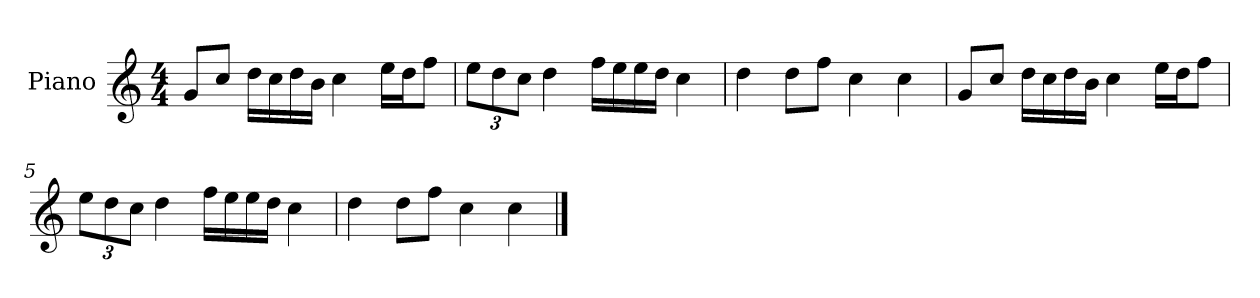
**kern
*part1
*staff1
*I"Piano
*I'P-no
*clefG2
*k[]
*M4/4
*MM90
=1
8g/L
8cc/J
16dd\LL
16cc\
16dd\
16b\JJ
4cc\
16ee\LL
16dd\J
8ff\J
=2
*Xbrackettup
12ee\L
12dd\
12cc\J
4dd\
16ff\LL
16ee\
16ee\
16dd\JJ
4cc\
=3
4dd\
8dd\L
8ff\J
4cc\
4cc\
=4
8g/L
8cc/J
16dd\LL
16cc\
16dd\
16b\JJ
4cc\
16ee\LL
16dd\J
8ff\J
!!LO:LB:g=z
=5
12ee\L
12dd\
12cc\J
4dd\
16ff\LL
16ee\
16ee\
16dd\JJ
4cc\
=6
4dd\
8dd\L
8ff\J
4cc\
4cc\
==
*-
